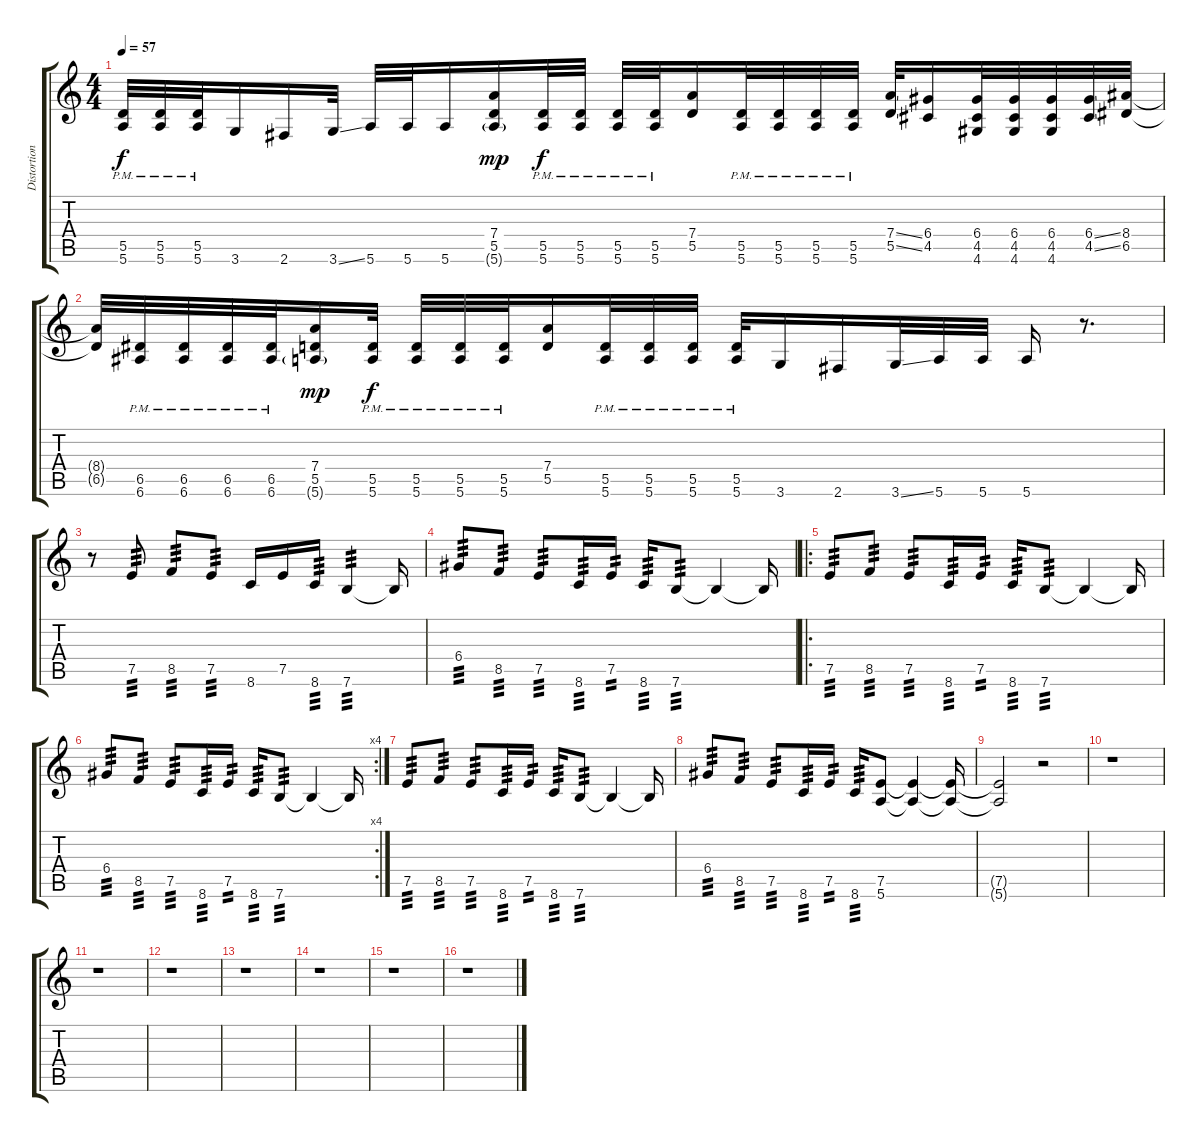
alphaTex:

\track ("Distortion guitar 1" "Distortion") {instrument distortionguitar}
\staff {score tabs}
\tuning (E4 B3 G3 D3 A2 E2) {hide}
\ts (4 4)
\tempo 57
\clef g2
\ks c
(5.5{pm} 5.6{pm}).32{dy f} (5.5{pm} 5.6{pm}).32 (5.5{pm} 5.6{pm}).32 3.6.16 2.6.16 3.6{ss}.32 5.6.32 5.6.32 5.6.16 (7.4 5.5 5.6{g}).16{dy mp} (5.5{pm} 5.6{pm}).32{dy f} (5.5{pm} 5.6{pm}).32 (5.5{pm} 5.6{pm}).32 (5.5{pm} 5.6{pm}).32 (7.4 5.5).16 (5.5{pm} 5.6{pm}).32 (5.5{pm} 5.6{pm}).32 (5.5{pm} 5.6{pm}).32 (5.5{pm} 5.6{pm}).32 (7.4{ss} 5.5{ss}).32 (6.4 4.5).16 (6.4 4.5 4.6).32 (6.4 4.5 4.6).32 (6.4 4.5 4.6).32 (6.4{ss} 4.5{ss}).32 (8.4 6.5).32 |
(8.4{t} 6.5{t}).32 (6.5{pm} 6.6{pm}).32 (6.5{pm} 6.6{pm}).32 (6.5{pm} 6.6{pm}).32 (6.5{pm} 6.6{pm}).32 (7.4 5.5 5.6{g}).16{dy mp} (5.5{pm} 5.6{pm}).32{dy f} (5.5{pm} 5.6{pm}).32 (5.5{pm} 5.6{pm}).32 (5.5{pm} 5.6{pm}).32 (7.4 5.5).16 (5.5{pm} 5.6{pm}).32 (5.5{pm} 5.6{pm}).32 (5.5{pm} 5.6{pm}).32 (5.5{pm} 5.6{pm}).32 3.6.16 2.6.16 3.6{ss}.32 5.6.32 5.6.32 5.6.16 r.8{d} |
r.8 7.5.8{tp 3} 8.5.8{tp 3} 7.5.8{tp 3} 8.6.16 7.5.16 8.6.16{tp 3} 7.6.4{tp 3} 7.6{t}.16 |
6.4.8{tp 3} 8.5.8{tp 3} 7.5.8{tp 3} 8.6.16{tp 3} 7.5.16{tp 2} 8.6.16{tp 3} 7.6.8{tp 3} 7.6{t}.4 7.6{t}.16 |
\ro
7.5.8{tp 3} 8.5.8{tp 3} 7.5.8{tp 3} 8.6.16{tp 3} 7.5.16{tp 2} 8.6.16{tp 3} 7.6.8{tp 3} 7.6{t}.4 7.6{t}.16 |
\rc 4
6.4.8{tp 3} 8.5.8{tp 3} 7.5.8{tp 3} 8.6.16{tp 3} 7.5.16{tp 2} 8.6.16{tp 3} 7.6.8{tp 3} 7.6{t}.4 7.6{t}.16 |
7.5.8{tp 3} 8.5.8{tp 3} 7.5.8{tp 3} 8.6.16{tp 3} 7.5.16{tp 2} 8.6.16{tp 3} 7.6.8{tp 3} 7.6{t}.4 7.6{t}.16 |
6.4.8{tp 3} 8.5.8{tp 3} 7.5.8{tp 3} 8.6.16{tp 3} 7.5.16{tp 2} 8.6.16{tp 3} (7.5 5.6).8 (7.5{t} 5.6{t}).4 (7.5{t} 5.6{t}).16 |
(7.5{t} 5.6{t}).2 r.2 |
r.1 |
r.1 |
r.1 |
r.1 |
r.1 |
r.1 |
r.1
